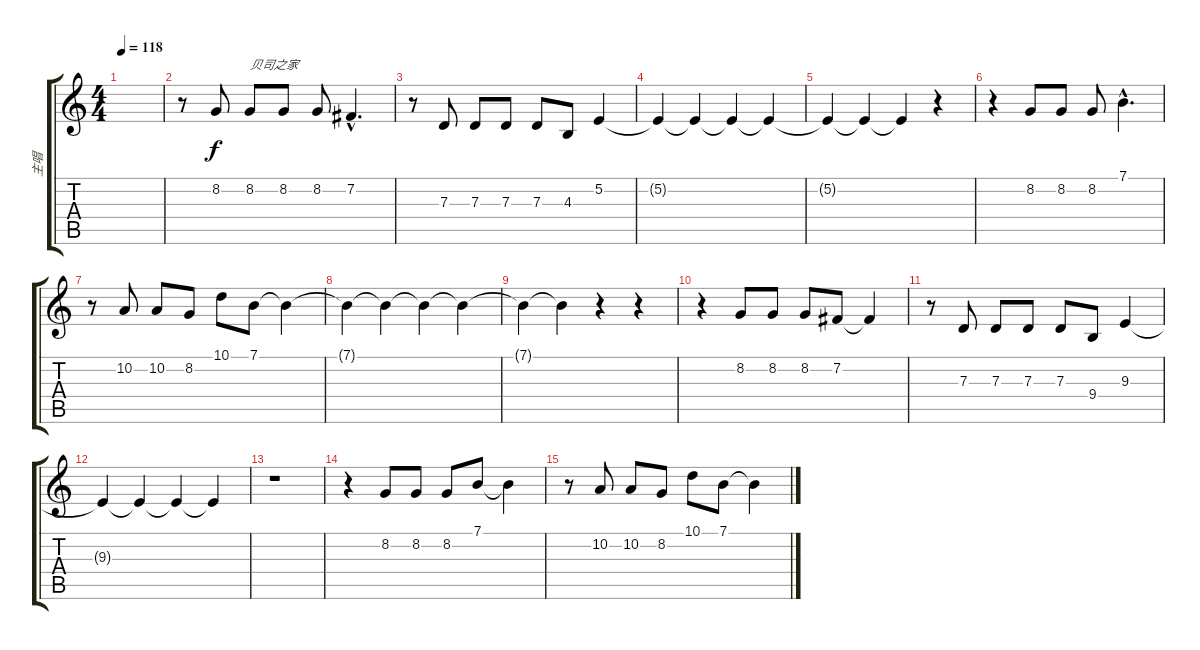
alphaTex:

\track ("主唱" "主唱") {instrument electricgrandpiano}
\staff {score tabs}
\tuning (E4 B3 G3 D3 A2 E2) {hide}
\ts (4 4)
\tempo 118
\clef g2
\ks c
|
r.8 8.2.8 8.2.8{txt "贝司之家"} 8.2.8 8.2.8 7.2{hac}.4{d} |
r.8 7.3.8 7.3.8 7.3.8 7.3.8 4.3.8 5.2.4 |
5.2{t}.4 5.2{t}.4 5.2{t}.4 5.2{t}.4 |
5.2{t}.4 5.2{t}.4 5.2{t}.4 r.4 |
r.4 8.2.8 8.2.8 8.2.8 7.1{hac}.4{d} |
r.8 10.2.8 10.2.8 8.2.8 10.1.8 7.1.8 7.1{t}.4 |
7.1{t}.4 7.1{t}.4 7.1{t}.4 7.1{t}.4 |
7.1{t}.4 7.1{t}.4 r.4 r.4 |
r.4 8.2.8 8.2.8 8.2.8 7.2.8 7.2{t}.4 |
r.8 7.3.8 7.3.8 7.3.8 7.3.8 9.4.8 9.3.4 |
9.3{t}.4 9.3{t}.4 9.3{t}.4 9.3{t}.4 |
r.1 |
r.4 8.2.8 8.2.8 8.2.8 7.1.8 7.1{t}.4 |
r.8 10.2.8 10.2.8 8.2.8 10.1.8 7.1.8 7.1{t}.4
